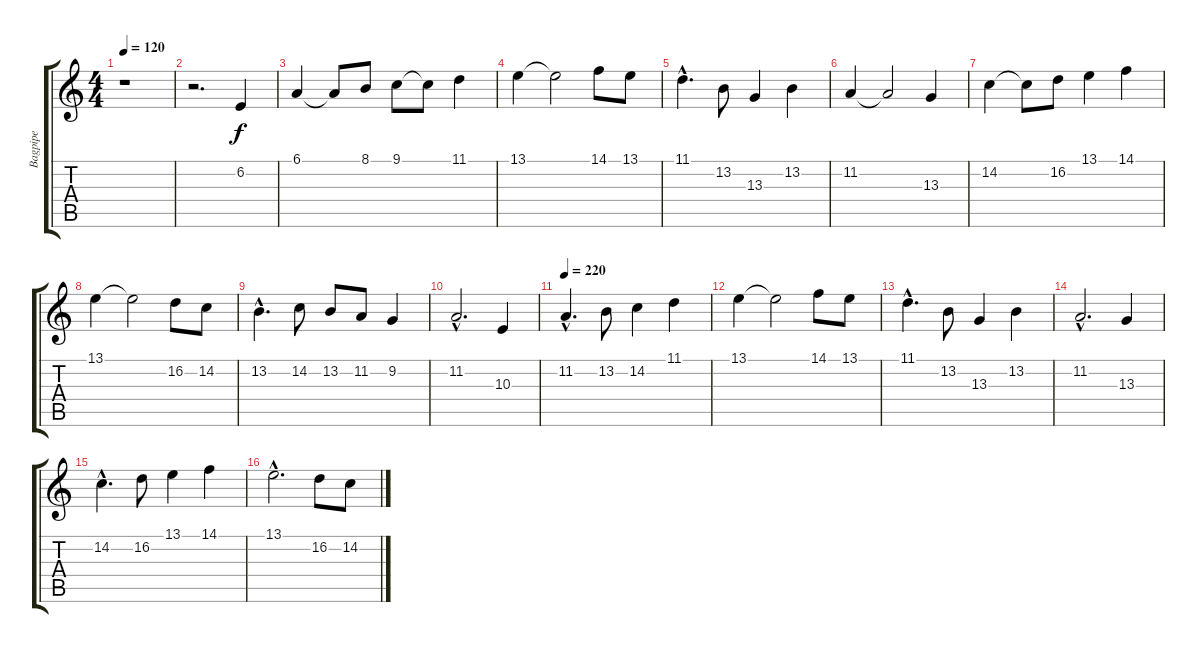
\track ("Bagpipe" "Bagpipe") {instrument bagpipe}
\staff {score tabs}
\tuning (Eb4 Bb3 Gb3 Db3 Ab2 Eb2) {hide}
\ts (4 4)
\tempo 120
\clef g2
\ks c
r.1{dy f} |
r.2{d} 6.2.4 |
6.1.4 6.1{t}.8 8.1.8 9.1.8 9.1{t}.8 11.1.4 |
13.1.4 13.1{t}.2 14.1.8 13.1.8 |
11.1{hac}.4{d} 13.2.8 13.3.4 13.2.4 |
11.2.4 11.2{t}.2 13.3.4 |
14.2.4 14.2{t}.8 16.2.8 13.1.4 14.1.4 |
13.1.4 13.1{t}.2 16.2.8 14.2.8 |
13.2{hac}.4{d} 14.2.8 13.2.8 11.2.8 9.2.4 |
11.2{hac}.2{d} 10.3.4 |
\tempo 220
11.2{hac}.4{d} 13.2.8 14.2.4 11.1.4 |
13.1.4 13.1{t}.2 14.1.8 13.1.8 |
11.1{hac}.4{d} 13.2.8 13.3.4 13.2.4 |
11.2{hac}.2{d} 13.3.4 |
14.2{hac}.4{d} 16.2.8 13.1.4 14.1.4 |
13.1{hac}.2{d} 16.2.8 14.2.8
